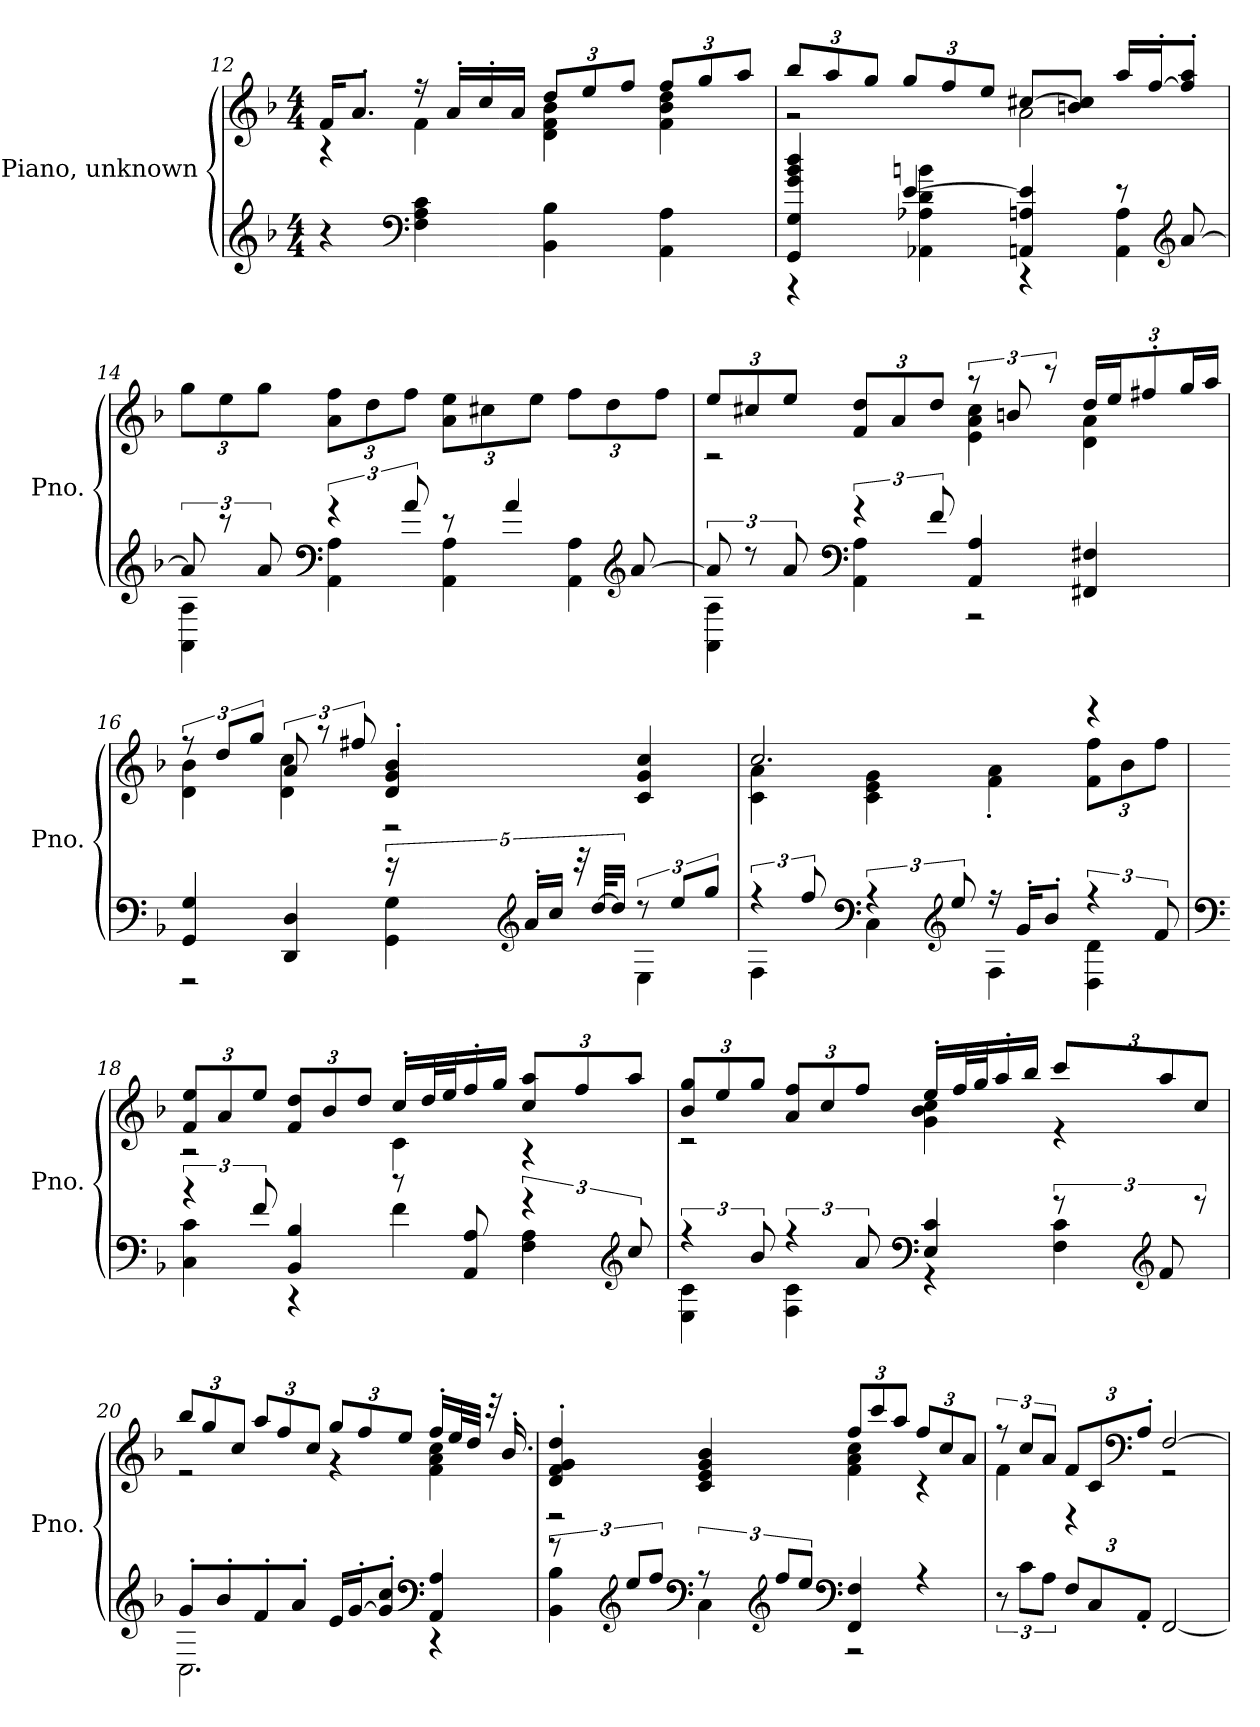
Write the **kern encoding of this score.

**kern	**kern
*part1	*part1
*staff2	*staff1
*I"Piano, unknown	*
*I'Pno.	*
*clefG2	*clefG2
*k[b-]	*k[b-]
*M4/4	*M4/4
=12	=12
*	*^
4r	16f/KL	4r
.	8.a'/J	.
*clefF4	*	*
4F\ 4A\ 4c\	16r	4f\
.	16a'/LL	.
.	16cc'/	.
.	16a/JJ	.
*	*Xbrackettup	*
4BB-\ 4B-\	12dd/L	4d\ 4f\ 4b-\
.	12ee/	.
.	12ff/J	.
4AA\ 4A\	12ff/L	4f\ 4b-\ 4dd\
.	12gg/	.
.	12aa/J	.
!!LO:LB:g=z	!!
=13	=13	=13
*^	*	*
4GG/ 4G/ 4g/ 4b-/ 4dd/	4r	12bb-/L	2r
.	.	12aa/	.
.	.	12gg/J	.
[4e/	4AA-X\ 4A-X\ 4d\ 4bn\	12gg/L	.
.	.	12ff/	.
.	.	12ee/J	.
4AAn/ 4An/ 4e/]	4r	[8cc#X/L	2a\
.	.	8bn/ 8cc#/]J	.
8r	4AA\ 4A\	16aa/LL	.
.	.	[16ff'/J	.
*clefG2	*	*	*
[8a/	.	8ff/]' 8aa/'J	.
*	*	*v	*v
=14	=14	=14
12a/]	4AA\ 4A\	12gg\L
12r	.	12ee\
12a/	.	12gg\J
*clefF4	*	*
6r	4AA\ 4A\	12a\ 12ff\L
.	.	12dd\
12a/	.	12ff\J
8r	4AA\ 4A\	12a\ 12ee\L
.	.	12cc#X\
4a/	.	.
.	.	12ee\J
.	4AA\ 4A\	12ff\L
.	.	12dd\
*clefG2	*	*
[8a/	.	.
.	.	12ff\J
!!LO:PB:g=z
=15	=15	=15
*	*	*^
12a/]	4AA\ 4A\	12ee/L	2r
12r	.	12cc#X/	.
12a/	.	12ee/J	.
*clefF4	*	*	*
6r	4AA\ 4A\	12f/ 12dd/L	.
.	.	12a/	.
12f/	.	12dd/J	.
*	*	*brackettup	*
4AA/ 4A/	2r	12r	4e\ 4a\ 4cc#\
.	.	12bn/	.
.	.	12r	.
*	*	*Xbrackettup	*
4FF#X/ 4F#X/	.	24dd/LL	4d\ 4a\
.	.	24ee/J	.
.	.	12ff#X'/	.
.	.	24gg/L	.
.	.	24aa/JJ	.
=16	=16	=16	=16
*	*	*brackettup	*
4GG/ 4G/	2r	12r	4d\ 4b-\
.	.	12dd/L	.
.	.	12gg/J	.
4DD/ 4D/	.	12a/	4d\ 4cc\
.	.	12r	.
.	.	12ff#X/	.
20r	4GG\ 4G\	4d/' 4g/' 4b-/'	2r
*clefG2	*	*	*
20a'/LL	.	.	.
20cc/JJ	.	.	.
40r	.	.	.
[40dd/KLL	.	.	.
20dd/JJ]	.	.	.
12r	4E\	4c/ 4g/ 4cc/	.
12ee/L	.	.	.
12gg/J	.	.	.
!!LO:LB:g=z	!!
=17	=17	=17	=17
6r	4F\	2.cc/	4c\ 4a\
12ff/	.	.	.
*clefF4	*	*	*
6r	4C\	.	4c\ 4e\ 4g\
*clefG2	*	*	*
12ee/	.	.	.
16r	4F\	.	4f\' 4a\'
16g'/KL	.	.	.
8b-'/J	.	.	.
*	*	*	*Xbrackettup
6r	4D\ 4d\	4r	12f\ 12ff\L
.	.	.	12b-\
12f/	.	.	12ff\J
=18	=18	=18	=18
*clefF4	*	*	*
6r	4C\ 4c\	12f/ 12ee/L	2r
.	.	12a/	.
12f/	.	12ee/J	.
4BB-/ 4B-/	4r	12f/ 12dd/L	.
.	.	12b-/	.
.	.	12dd/J	.
8r	4f\	16cc'/LL	4c\
.	.	32dd/L	.
.	.	32ee/J	.
8AA/ 8A/	.	16ff'/	.
.	.	16gg/JJ	.
6r	4F\ 4A\	12cc/ 12aa/L	4r
.	.	12ff/	.
*clefG2	*	*	*
12cc/	.	12aa/J	.
!!LO:LB:g=z	!!
=19	=19	=19	=19
6r	4E\ 4c\	12b-/ 12gg/L	2r
.	.	12ee/	.
12b-/	.	12gg/J	.
6r	4F\ 4c\	12a/ 12ff/L	.
.	.	12cc/	.
12a/	.	12ff/J	.
*clefF4	*	*	*
4E/ 4c/	4r	16ee'/LL	4g\ 4b-\ 4cc\
.	.	32ff/L	.
.	.	32gg/J	.
.	.	16aa'/	.
.	.	16bb-/JJ	.
12r	4F\ 4c\	12ccc/L	4r
*clefG2	*	*	*
12f/	.	12aa/	.
12r	.	12cc/J	.
=20	=20	=20	=20
8g'/L	2.C\	12bb-/L	2r
.	.	12gg/	.
8b-'/	.	.	.
.	.	12cc/J	.
8f'/	.	12aa/L	.
.	.	12ff/	.
8a'/J	.	.	.
.	.	12cc/J	.
16e/LL	.	12gg/L	4r
[16g'/J	.	.	.
.	.	12ff/	.
8g/]' 8cc/'J	.	.	.
.	.	12ee/J	.
*clefF4	*	*	*
4AA/ 4A/	4r	16ff'/LL	4f\ 4a\ 4cc\
.	.	32ee/L	.
.	.	32dd/JJJ	.
.	.	32r	.
.	.	16.b-'/	.
!!LO:LB:g=z	!!
=21	=21	=21	=21
12r	4BB-\ 4B-\	4d/' 4f/' 4g/' 4dd/'	2r
*clefG2	*	*	*
12ee/L	.	.	.
12ff/J	.	.	.
*clefF4	*	*	*
12r	4C\	4c/ 4e/ 4g/ 4b-/	.
*clefG2	*	*	*
12ff/L	.	.	.
12ee/J	.	.	.
*clefF4	*	*	*
4FF/ 4F/	2r	12ff/L	4f\ 4a\ 4cc\
.	.	12ccc/	.
.	.	12aa/J	.
4r	.	12ff/L	4r
.	.	12cc/	.
.	.	12a/J	.
*v	*v	*	*
=22	=22	=22
*	*brackettup	*
12r	12r	4f\
12c\L	12cc/L	.
12A\J	12a/J	.
*Xbrackettup	*Xbrackettup	*
12F/L	12f/L	4r
12C/	12c/	.
*	*clefF4	*
12AA'/J	12A'/J	.
[2FF/	[2F/	2r
*	*v	*v
=	=
*-	*-
